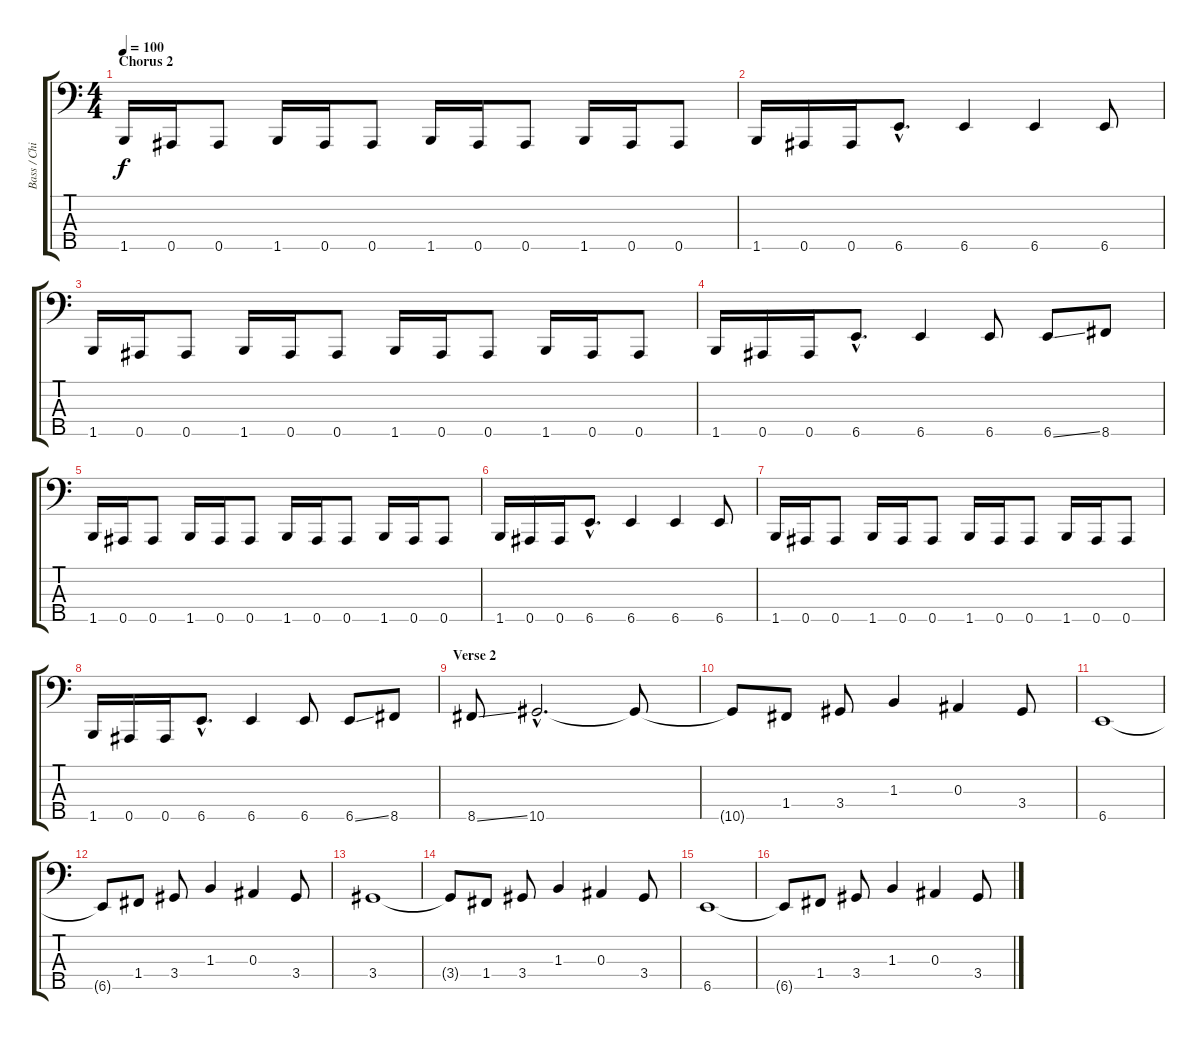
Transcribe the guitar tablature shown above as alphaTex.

\track ("Bass / Chi Cheng" "Bass / Chi") {instrument electricbassfinger}
\staff {score tabs}
\tuning (Ab2 Eb2 Bb1 F1 Bb0) {hide}
\ts (4 4)
\section ("" "Chorus 2")
\tempo 100
\clef f4
\ks c
1.5.16{dy f} 0.5.16 0.5.8 1.5.16 0.5.16 0.5.8 1.5.16 0.5.16 0.5.8 1.5.16 0.5.16 0.5.8 |
1.5.16 0.5.16 0.5.16 6.5{hac}.8{d} 6.5.4 6.5.4 6.5.8 |
1.5.16 0.5.16 0.5.8 1.5.16 0.5.16 0.5.8 1.5.16 0.5.16 0.5.8 1.5.16 0.5.16 0.5.8 |
1.5.16 0.5.16 0.5.16 6.5{hac}.8{d} 6.5.4 6.5.8 6.5{ss}.8 8.5.8 |
1.5.16 0.5.16 0.5.8 1.5.16 0.5.16 0.5.8 1.5.16 0.5.16 0.5.8 1.5.16 0.5.16 0.5.8 |
1.5.16 0.5.16 0.5.16 6.5{hac}.8{d} 6.5.4 6.5.4 6.5.8 |
1.5.16 0.5.16 0.5.8 1.5.16 0.5.16 0.5.8 1.5.16 0.5.16 0.5.8 1.5.16 0.5.16 0.5.8 |
1.5.16 0.5.16 0.5.16 6.5{hac}.8{d} 6.5.4 6.5.8 6.5{ss}.8 8.5.8 |
\section ("" "Verse 2")
8.5{ss}.8 10.5{hac}.2{d} 10.5{t}.8 |
10.5{t}.8 1.4.8 3.4.8 1.3.4 0.3.4 3.4.8 |
6.5.1 |
6.5{t}.8 1.4.8 3.4.8 1.3.4 0.3.4 3.4.8 |
3.4.1 |
3.4{t}.8 1.4.8 3.4.8 1.3.4 0.3.4 3.4.8 |
6.5.1 |
6.5{t}.8 1.4.8 3.4.8 1.3.4 0.3.4 3.4.8
